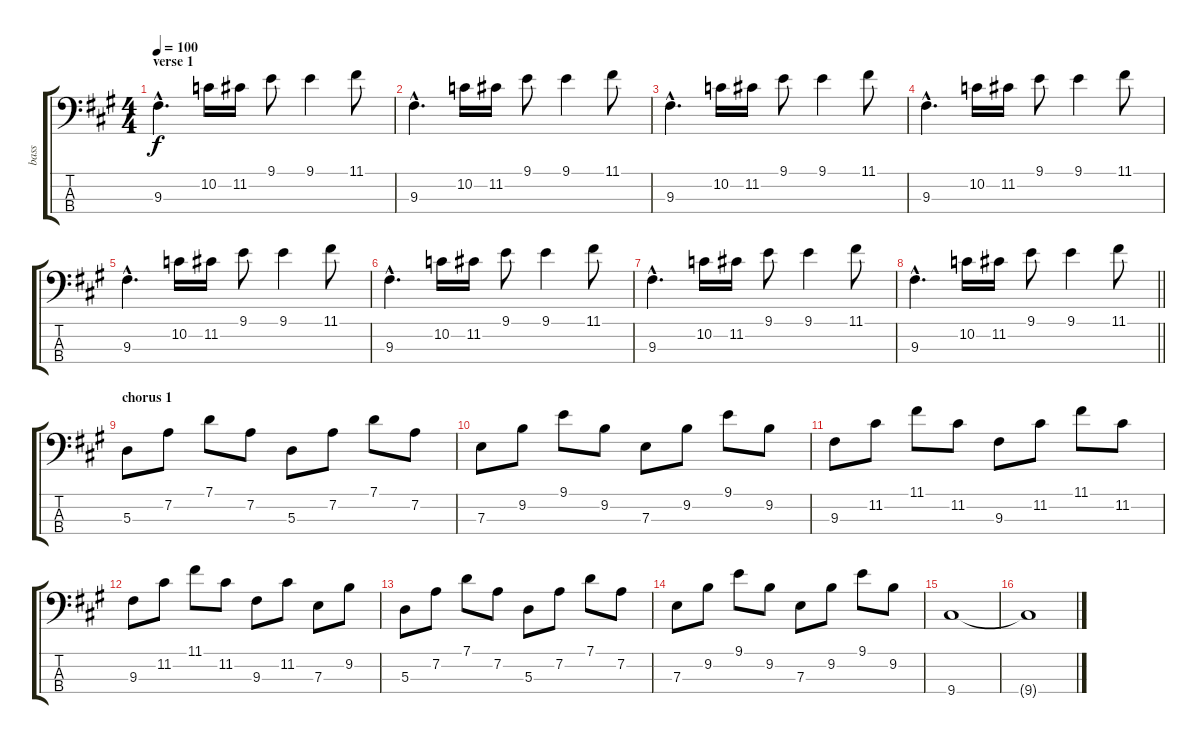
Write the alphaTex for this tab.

\track ("bass" "bass") {instrument electricbassfinger}
\staff {score tabs}
\tuning (G2 D2 A1 E1) {hide}
\ts (4 4)
\section ("" "verse 1")
\tempo 100
\clef f4
\ks a
9.3{hac}.4{d dy f} 10.2.16 11.2.16 9.1.8 9.1.4 11.1.8 |
9.3{hac}.4{d} 10.2.16 11.2.16 9.1.8 9.1.4 11.1.8 |
9.3{hac}.4{d} 10.2.16 11.2.16 9.1.8 9.1.4 11.1.8 |
9.3{hac}.4{d} 10.2.16 11.2.16 9.1.8 9.1.4 11.1.8 |
9.3{hac}.4{d} 10.2.16 11.2.16 9.1.8 9.1.4 11.1.8 |
9.3{hac}.4{d} 10.2.16 11.2.16 9.1.8 9.1.4 11.1.8 |
9.3{hac}.4{d} 10.2.16 11.2.16 9.1.8 9.1.4 11.1.8 |
\barLineRight lightlight
9.3{hac}.4{d} 10.2.16 11.2.16 9.1.8 9.1.4 11.1.8 |
\section ("" "chorus 1")
5.3.8 7.2.8 7.1.8 7.2.8 5.3.8 7.2.8 7.1.8 7.2.8 |
7.3.8 9.2.8 9.1.8 9.2.8 7.3.8 9.2.8 9.1.8 9.2.8 |
9.3.8 11.2.8 11.1.8 11.2.8 9.3.8 11.2.8 11.1.8 11.2.8 |
9.3.8 11.2.8 11.1.8 11.2.8 9.3.8 11.2.8 7.3.8 9.2.8 |
5.3.8 7.2.8 7.1.8 7.2.8 5.3.8 7.2.8 7.1.8 7.2.8 |
7.3.8 9.2.8 9.1.8 9.2.8 7.3.8 9.2.8 9.1.8 9.2.8 |
9.4.1 |
9.4{t}.1
